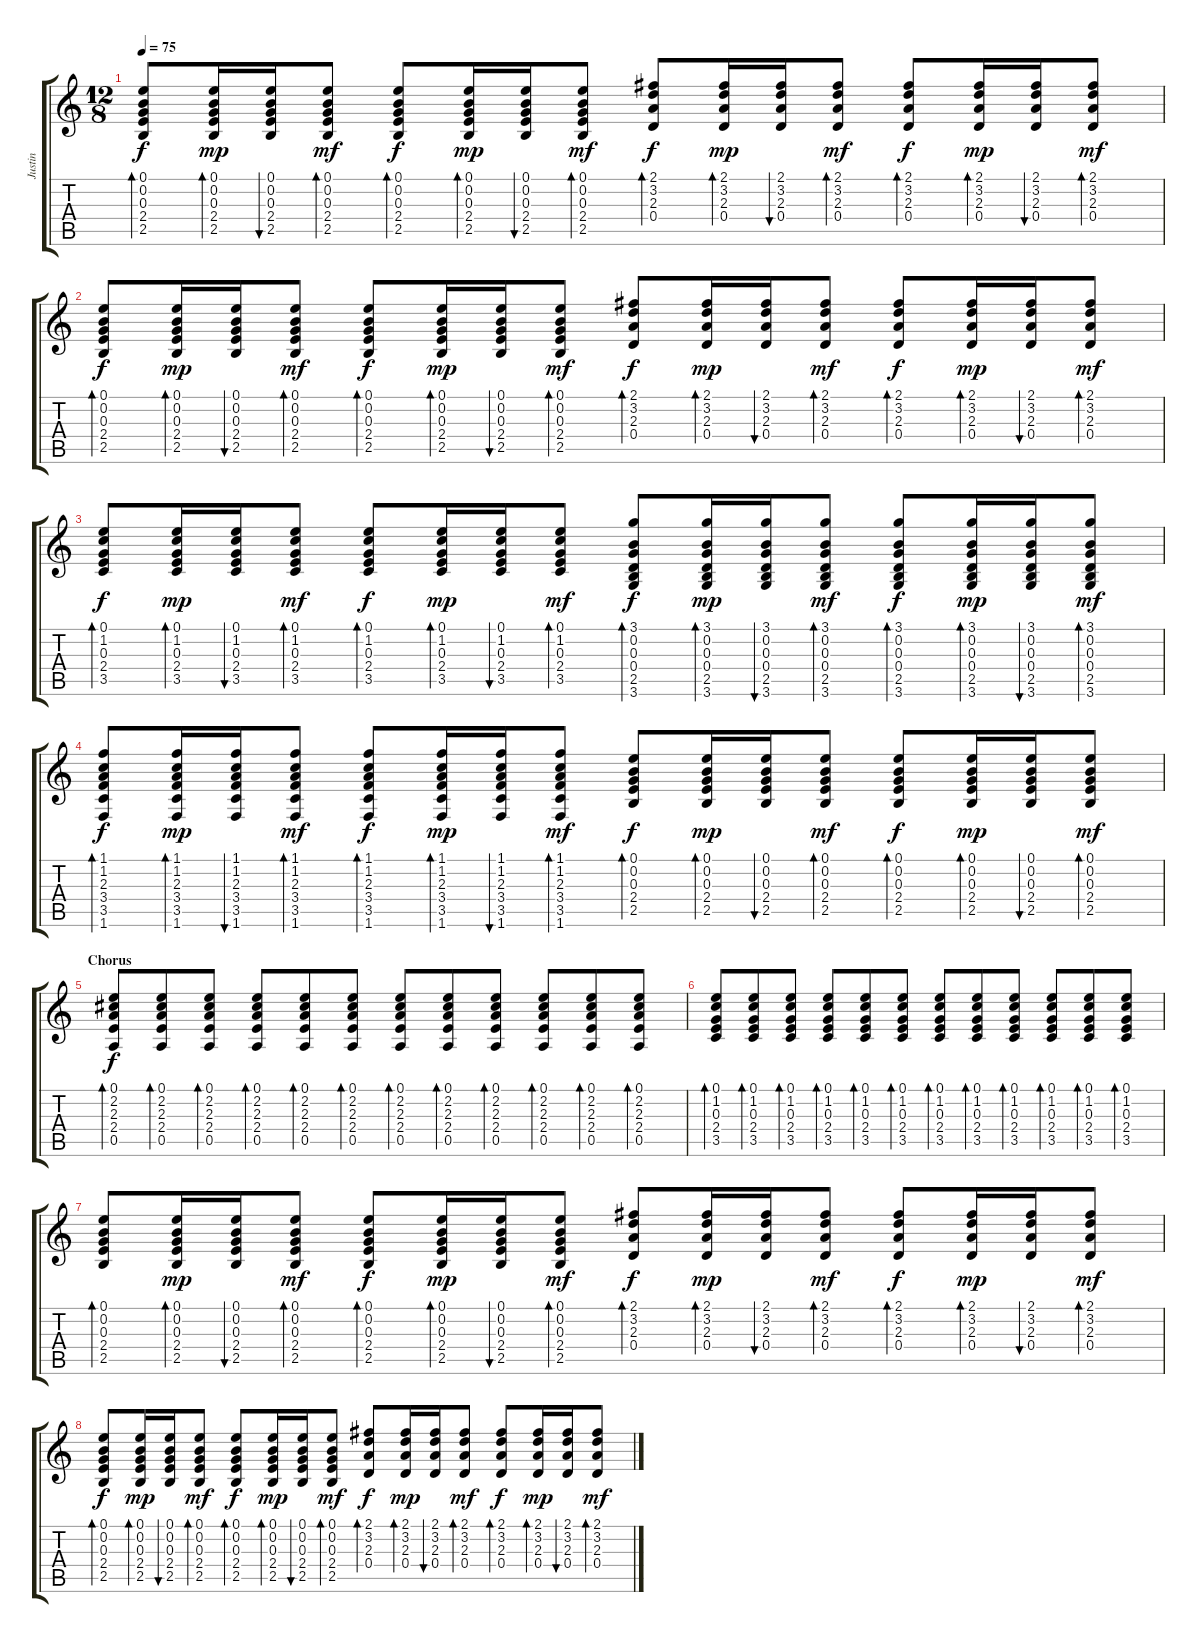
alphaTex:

\track ("Justin" "Justin") {instrument acousticguitarsteel}
\staff {score tabs}
\tuning (E4 B3 G3 D3 A2 E2) {hide}
\ts (12 8)
\tempo 75
\clef g2
\ks c
(0.1 0.2 0.3 2.4 2.5).8{bd 60 dy f} (0.1 0.2 0.3 2.4 2.5).16{bd 60 dy mp} (0.1 0.2 0.3 2.4 2.5).16{bu 60} (0.1 0.2 0.3 2.4 2.5).8{bd 60 dy mf} (0.1 0.2 0.3 2.4 2.5).8{bd 60 dy f} (0.1 0.2 0.3 2.4 2.5).16{bd 60 dy mp} (0.1 0.2 0.3 2.4 2.5).16{bu 60} (0.1 0.2 0.3 2.4 2.5).8{bd 60 dy mf} (2.1 3.2 2.3 0.4).8{bd 60 dy f} (2.1 3.2 2.3 0.4).16{bd 60 dy mp} (2.1 3.2 2.3 0.4).16{bu 60} (2.1 3.2 2.3 0.4).8{bd 60 dy mf} (2.1 3.2 2.3 0.4).8{bd 60 dy f} (2.1 3.2 2.3 0.4).16{bd 60 dy mp} (2.1 3.2 2.3 0.4).16{bu 60} (2.1 3.2 2.3 0.4).8{bd 60 dy mf} |
(0.1 0.2 0.3 2.4 2.5).8{bd 60 dy f} (0.1 0.2 0.3 2.4 2.5).16{bd 60 dy mp} (0.1 0.2 0.3 2.4 2.5).16{bu 60} (0.1 0.2 0.3 2.4 2.5).8{bd 60 dy mf} (0.1 0.2 0.3 2.4 2.5).8{bd 60 dy f} (0.1 0.2 0.3 2.4 2.5).16{bd 60 dy mp} (0.1 0.2 0.3 2.4 2.5).16{bu 60} (0.1 0.2 0.3 2.4 2.5).8{bd 60 dy mf} (2.1 3.2 2.3 0.4).8{bd 60 dy f} (2.1 3.2 2.3 0.4).16{bd 60 dy mp} (2.1 3.2 2.3 0.4).16{bu 60} (2.1 3.2 2.3 0.4).8{bd 60 dy mf} (2.1 3.2 2.3 0.4).8{bd 60 dy f} (2.1 3.2 2.3 0.4).16{bd 60 dy mp} (2.1 3.2 2.3 0.4).16{bu 60} (2.1 3.2 2.3 0.4).8{bd 60 dy mf} |
(0.1 1.2 0.3 2.4 3.5).8{bd 60 dy f} (0.1 1.2 0.3 2.4 3.5).16{bd 60 dy mp} (0.1 1.2 0.3 2.4 3.5).16{bu 60} (0.1 1.2 0.3 2.4 3.5).8{bd 60 dy mf} (0.1 1.2 0.3 2.4 3.5).8{bd 60 dy f} (0.1 1.2 0.3 2.4 3.5).16{bd 60 dy mp} (0.1 1.2 0.3 2.4 3.5).16{bu 60} (0.1 1.2 0.3 2.4 3.5).8{bd 60 dy mf} (3.1 0.2 0.3 0.4 2.5 3.6).8{bd 60 dy f} (3.1 0.2 0.3 0.4 2.5 3.6).16{bd 60 dy mp} (3.1 0.2 0.3 0.4 2.5 3.6).16{bu 60} (3.1 0.2 0.3 0.4 2.5 3.6).8{bd 60 dy mf} (3.1 0.2 0.3 0.4 2.5 3.6).8{bd 60 dy f} (3.1 0.2 0.3 0.4 2.5 3.6).16{bd 60 dy mp} (3.1 0.2 0.3 0.4 2.5 3.6).16{bu 60} (3.1 0.2 0.3 0.4 2.5 3.6).8{bd 60 dy mf} |
(1.1 1.2 2.3 3.4 3.5 1.6).8{bd 60 dy f} (1.1 1.2 2.3 3.4 3.5 1.6).16{bd 60 dy mp} (1.1 1.2 2.3 3.4 3.5 1.6).16{bu 60} (1.1 1.2 2.3 3.4 3.5 1.6).8{bd 60 dy mf} (1.1 1.2 2.3 3.4 3.5 1.6).8{bd 60 dy f} (1.1 1.2 2.3 3.4 3.5 1.6).16{bd 60 dy mp} (1.1 1.2 2.3 3.4 3.5 1.6).16{bu 60} (1.1 1.2 2.3 3.4 3.5 1.6).8{bd 60 dy mf} (0.1 0.2 0.3 2.4 2.5).8{bd 60 dy f} (0.1 0.2 0.3 2.4 2.5).16{bd 60 dy mp} (0.1 0.2 0.3 2.4 2.5).16{bu 60} (0.1 0.2 0.3 2.4 2.5).8{bd 60 dy mf} (0.1 0.2 0.3 2.4 2.5).8{bd 60 dy f} (0.1 0.2 0.3 2.4 2.5).16{bd 60 dy mp} (0.1 0.2 0.3 2.4 2.5).16{bu 60} (0.1 0.2 0.3 2.4 2.5).8{bd 60 dy mf} |
\section ("" "Chorus")
(0.1 2.2 2.3 2.4 0.5).8{bd 60 dy f} (0.1 2.2 2.3 2.4 0.5).8{bd 60} (0.1 2.2 2.3 2.4 0.5).8{bd 60} (0.1 2.2 2.3 2.4 0.5).8{bd 60} (0.1 2.2 2.3 2.4 0.5).8{bd 60} (0.1 2.2 2.3 2.4 0.5).8{bd 60} (0.1 2.2 2.3 2.4 0.5).8{bd 60} (0.1 2.2 2.3 2.4 0.5).8{bd 60} (0.1 2.2 2.3 2.4 0.5).8{bd 60} (0.1 2.2 2.3 2.4 0.5).8{bd 60} (0.1 2.2 2.3 2.4 0.5).8{bd 60} (0.1 2.2 2.3 2.4 0.5).8{bd 60} |
(0.1 1.2 0.3 2.4 3.5).8{bd 60} (0.1 1.2 0.3 2.4 3.5).8{bd 60} (0.1 1.2 0.3 2.4 3.5).8{bd 60} (0.1 1.2 0.3 2.4 3.5).8{bd 60} (0.1 1.2 0.3 2.4 3.5).8{bd 60} (0.1 1.2 0.3 2.4 3.5).8{bd 60} (0.1 1.2 0.3 2.4 3.5).8{bd 60} (0.1 1.2 0.3 2.4 3.5).8{bd 60} (0.1 1.2 0.3 2.4 3.5).8{bd 60} (0.1 1.2 0.3 2.4 3.5).8{bd 60} (0.1 1.2 0.3 2.4 3.5).8{bd 60} (0.1 1.2 0.3 2.4 3.5).8{bd 60} |
(0.1 0.2 0.3 2.4 2.5).8{bd 60} (0.1 0.2 0.3 2.4 2.5).16{bd 60 dy mp} (0.1 0.2 0.3 2.4 2.5).16{bu 60} (0.1 0.2 0.3 2.4 2.5).8{bd 60 dy mf} (0.1 0.2 0.3 2.4 2.5).8{bd 60 dy f} (0.1 0.2 0.3 2.4 2.5).16{bd 60 dy mp} (0.1 0.2 0.3 2.4 2.5).16{bu 60} (0.1 0.2 0.3 2.4 2.5).8{bd 60 dy mf} (2.1 3.2 2.3 0.4).8{bd 60 dy f} (2.1 3.2 2.3 0.4).16{bd 60 dy mp} (2.1 3.2 2.3 0.4).16{bu 60} (2.1 3.2 2.3 0.4).8{bd 60 dy mf} (2.1 3.2 2.3 0.4).8{bd 60 dy f} (2.1 3.2 2.3 0.4).16{bd 60 dy mp} (2.1 3.2 2.3 0.4).16{bu 60} (2.1 3.2 2.3 0.4).8{bd 60 dy mf} |
(0.1 0.2 0.3 2.4 2.5).8{bd 60 dy f} (0.1 0.2 0.3 2.4 2.5).16{bd 60 dy mp} (0.1 0.2 0.3 2.4 2.5).16{bu 60} (0.1 0.2 0.3 2.4 2.5).8{bd 60 dy mf} (0.1 0.2 0.3 2.4 2.5).8{bd 60 dy f} (0.1 0.2 0.3 2.4 2.5).16{bd 60 dy mp} (0.1 0.2 0.3 2.4 2.5).16{bu 60} (0.1 0.2 0.3 2.4 2.5).8{bd 60 dy mf} (2.1 3.2 2.3 0.4).8{bd 60 dy f} (2.1 3.2 2.3 0.4).16{bd 60 dy mp} (2.1 3.2 2.3 0.4).16{bu 60} (2.1 3.2 2.3 0.4).8{bd 60 dy mf} (2.1 3.2 2.3 0.4).8{bd 60 dy f} (2.1 3.2 2.3 0.4).16{bd 60 dy mp} (2.1 3.2 2.3 0.4).16{bu 60} (2.1 3.2 2.3 0.4).8{bd 60 dy mf}
